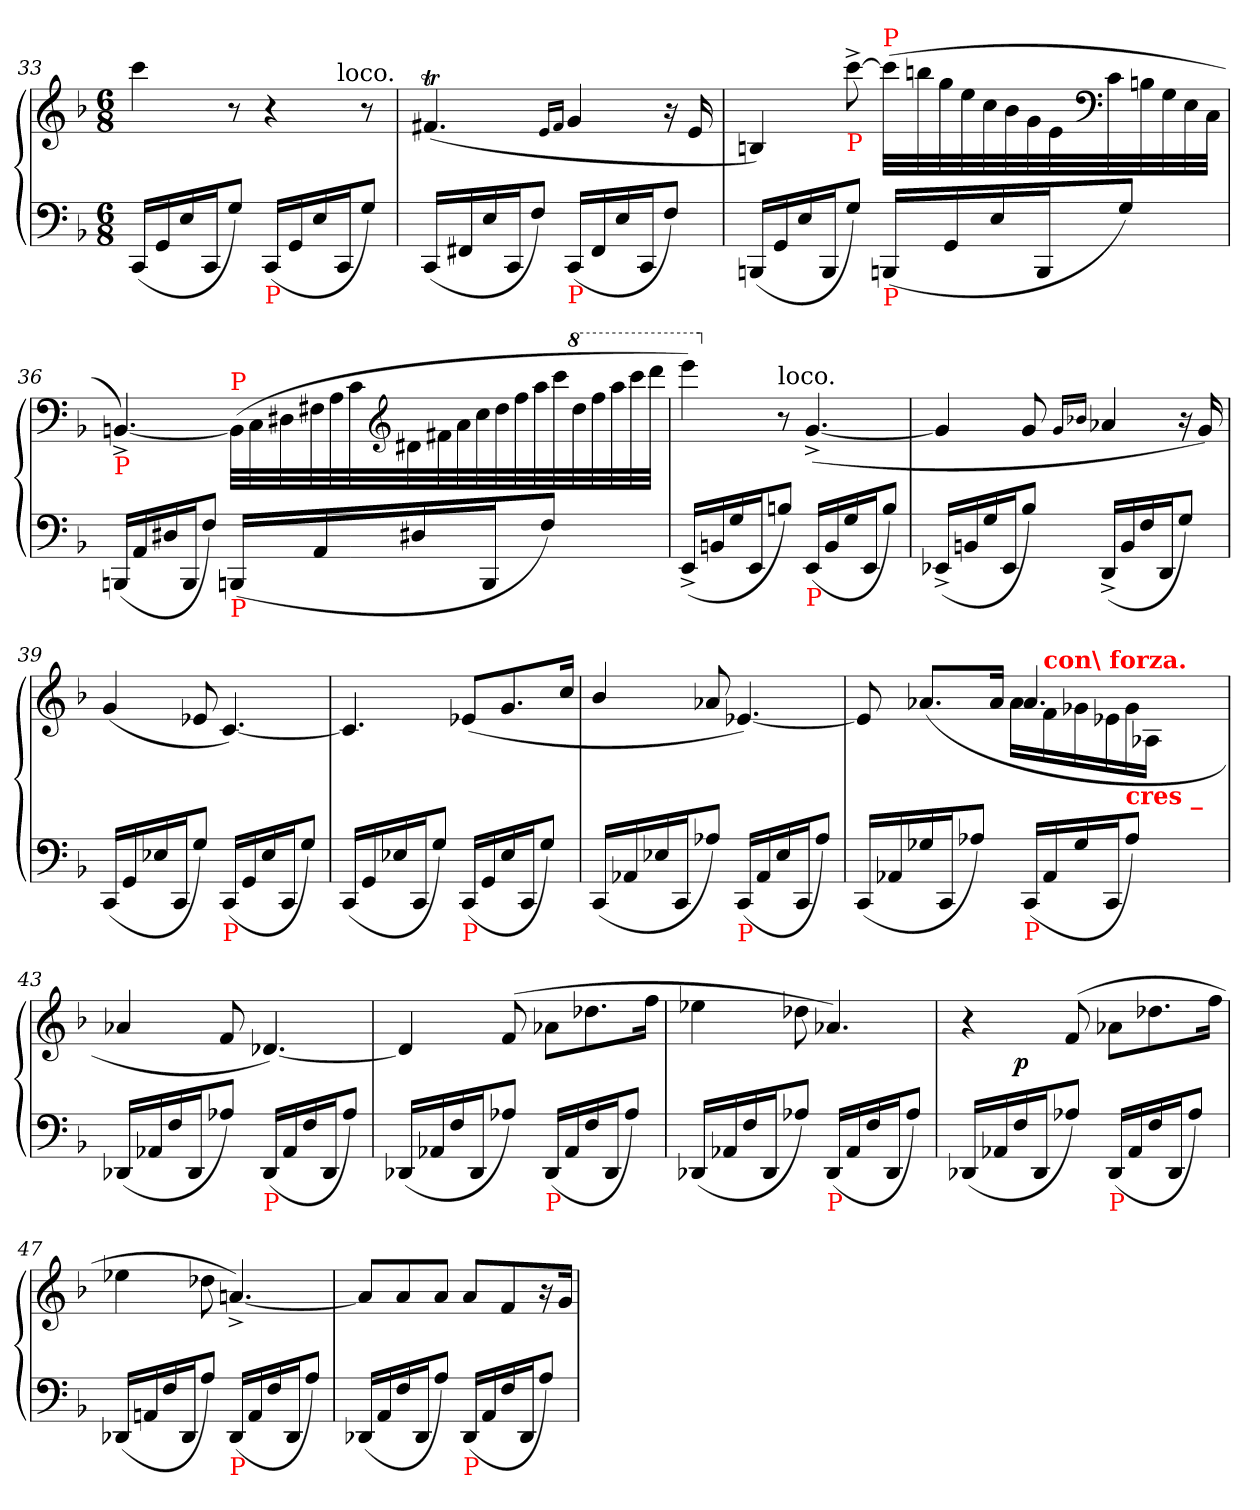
**kern	**kern	**dynam
*part1	*part1	*part1
*staff2	*staff1	*staff1/2
*clefF4	*clefG2	*
*k[b-]	*k[b-]	*
*d:	*d:	*
*M6/8	*M6/8	*
=33	=33	=33
*	*^	*
(<16CCLL	4ccc	2ryy	.
16GG	.	.	.
16E	.	.	.
16CCJ	.	.	.
8GJ)	8r	.	.
!LO:TX:b:color=red:t=P	!	!	!
(<16CCLL	4r	.	.
16GG	.	.	.
16E	.	16ryy	.
!	!	!LO:TX:a:t=loco.	!
16CCJ	.	8.ryy	.
8GJ)	8r	.	.
*	*v	*v	*
=34	=34	=34
(<16CCLL	(<4.f#Xt	.
16FF#X	.	.
16E	.	.
16CCJ	.	.
8FJ)	.	.
.	16qqe/LL	.
.	16qqf#/JJ	.
!LO:TX:b:color=red:t=P	!	!
(<16CCLL	4g	.
16FF#	.	.
16E	.	.
16CCJ	.	.
8FJ)	16r	.
.	16e	.
=35	=35	=35
(<16BBBnLL	4Bn)	.
16GG	.	.
16E	.	.
16BBBJ	.	.
!	!LO:TX:b:color=red:t=P	!
8GJ)	[8ccc^<	.
*	*Xtuplet	*
!	!LO:TX:a:color=red:t=P	!
!LO:TX:b:color=red:t=P	!	!
(<16BBBnLL	(>104%3ccc!\LLLL]	.
.	104%3bbn!	.
.	104%3gg!	.
16GG	.	.
.	104%3ee!	.
.	104%3cc!	.
16E	.	.
.	104%3b-!	.
.	104%3g!	.
16BBBJ	.	.
.	104%3e!	.
*	*clefF4	*
.	104%3c!	.
8GJ)	.	.
.	104%3Bn!	.
.	104%3G!	.
.	104%3E!	.
.	104%3C!JJJJ	.
=36	=36	=36
!	!LO:TX:b:color=red:t=P	!
(<16BBBnLL	[4.BBn^)	.
16AA	.	.
16D#X	.	.
16BBBJ	.	.
8FJ)	.	.
!	!LO:TX:a:color=red:t=P	!
!LO:TX:b:color=red:t=P	!	!
(<16BBBnLL	(>152%3BB!\LLLL]	.
.	152%3C!	.
.	152%3D#X!	.
.	152%3F#X!	.
16AA	.	.
.	152%3A!	.
.	152%3c!	.
*	*clefG2	*
.	152%3d#X!	.
16D#X	.	.
.	152%3f#X!	.
.	152%3a!	.
.	152%3cc!	.
16BBBJ	.	.
.	152%3dd!	.
.	152%3ff!	.
.	152%3aa!	.
8FJ)	.	.
.	152%3ccc!	.
*	*8va	*
.	152%3ddd!	.
.	152%3fff!	.
.	152%3aaa!	.
.	152%3cccc!	.
.	152%3dddd!JJJJ	.
=37	=37	=37
(<16EE^>LL	4eeee)	.
16BBn	.	.
16G	.	.
16EEJ	.	.
*	*X8va	*
!	!LO:TX:a:t=loco.	!
8BnJ)	8r	.
!LO:TX:b:color=red:t=P	!	!
(<16EELL	(>[4.g^>	.
16BB	.	.
16G	.	.
16EEJ	.	.
8BJ)	.	.
=38	=38	=38
(<16EE-X^>LL	4g]	.
16BBn	.	.
16G	.	.
16EE-J	.	.
8B-J)	8g	.
.	16qqg/LL	.
.	16qqb-X/JJ	.
(<16DD^>LL	4a-X	.
16BB	.	.
16F	.	.
16DDJ	.	.
8GJ)	16r	.
.	16g)	.
=39	=39	=39
(<16CCLL	(<4g	.
16GG	.	.
16E-X	.	.
16CCJ	.	.
8GJ)	8e-X	.
!LO:TX:b:color=red:t=P	!	!
(<16CCLL	[4.c)	.
16GG	.	.
16E-	.	.
16CCJ	.	.
8GJ)	.	.
=40	=40	=40
(<16CCLL	4.c]	.
16GG	.	.
16E-X	.	.
16CCJ	.	.
8GJ)	.	.
!LO:TX:b:color=red:t=P	!	!
(<16CCLL	(>8e-XL	.
16GG	.	.
16E-	8.g	.
16CCJ	.	.
8GJ)	.	.
.	16ccJk	.
=41	=41	=41
(<16CCLL	4b-/	.
16AA-X	.	.
16E-X	.	.
16CCJ	.	.
8A-XJ)	8a-X	.
!LO:TX:b:color=red:t=P	!	!
(<16CCLL	[4.e-X)	.
16AA-	.	.
16E-	.	.
16CCJ	.	.
8A-J)	.	.
=42	=42	=42
*	*^	*
(<16CCLL	8e-]	4.ryy	.
16AA-X	.	.	.
16G-X	(>8.a-XL	.	.
16CCJ	.	.	.
8A-XJ)	.	.	.
.	16a-Jk	.	.
!LO:TX:b:color=red:t=P	!	!	!
(<16CCLL	4.a-	16a-LL	.
!	!	!LO:TX:a:B:color=red:t=con\ forza.	!
16AA-	.	16f	.
16G-	.	16g-X	.
16CCJ	.	16e-X	.
!	!	!LO:TX:b:B:color=red:t=cres _	!
8A-J)	.	16g-	.
.	.	16A-XJJ	.
4ryy	4ryy	4ryy	.
16ryy	16ryy	16ryy	.
*	*v	*v	*
=43	=43	=43
(<16DD-XLL	4a-X	.
16AA-X	.	.
16F	.	.
16DD-J	.	.
8A-XJ)	8f	.
!LO:TX:b:color=red:t=P	!	!
(<16DD-LL	[4.d-X)	.
16AA-	.	.
16F	.	.
16DD-J	.	.
8A-J)	.	.
=44	=44	=44
(<16DD-XLL	4d-]	.
16AA-X	.	.
16F	.	.
16DD-J	.	.
8A-XJ)	(>8f	.
!LO:TX:b:color=red:t=P	!	!
(<16DD-LL	8a-XL	.
16AA-	.	.
16F	8.dd-X	.
16DD-J	.	.
8A-J)	.	.
.	16ffJk	.
=45	=45	=45
(<16DD-XLL	4ee-X	.
16AA-X	.	.
16F	.	.
16DD-J	.	.
8A-XJ)	8dd-X	.
!LO:TX:b:color=red:t=P	!	!
(<16DD-LL	4.a-X)	.
16AA-	.	.
16F	.	.
16DD-J	.	.
8A-J)	.	.
=46	=46	=46
*	*^	*
(<16DD-XLL	4r	8ryy	.
16AA-X	.	.	.
16F	.	2ryy	p
16DD-J	.	.	.
8A-XJ)	(>8f	.	.
!LO:TX:b:color=red:t=P	!	!	!
(<16DD-LL	8a-XL	.	.
16AA-	.	.	.
16F	8.dd-X	.	.
16DD-J	.	.	.
8A-J)	.	8ryy	.
.	16ffJk	.	.
*	*v	*v	*
=47	=47	=47
(<16DD-XLL	4ee-X	.
16AAn	.	.
16F	.	.
16DD-J	.	.
8AJ)	8dd-X	.
!LO:TX:b:color=red:t=P	!	!
(<16DD-LL	[4.an^<)	.
16AA	.	.
16F	.	.
16DD-J	.	.
8AJ)	.	.
=48	=48	=48
(<16DD-XLL	8aL]	.
16AA	.	.
16F	8a	.
16DD-J	.	.
8AJ)	8aJ	.
!LO:TX:b:color=red:t=P	!	!
(<16DD-LL	8aL	.
16AA	.	.
16F	8f	.
16DD-J	.	.
8AJ)	16r	.
.	16gJk	.
=	=	=
*-	*-	*-
